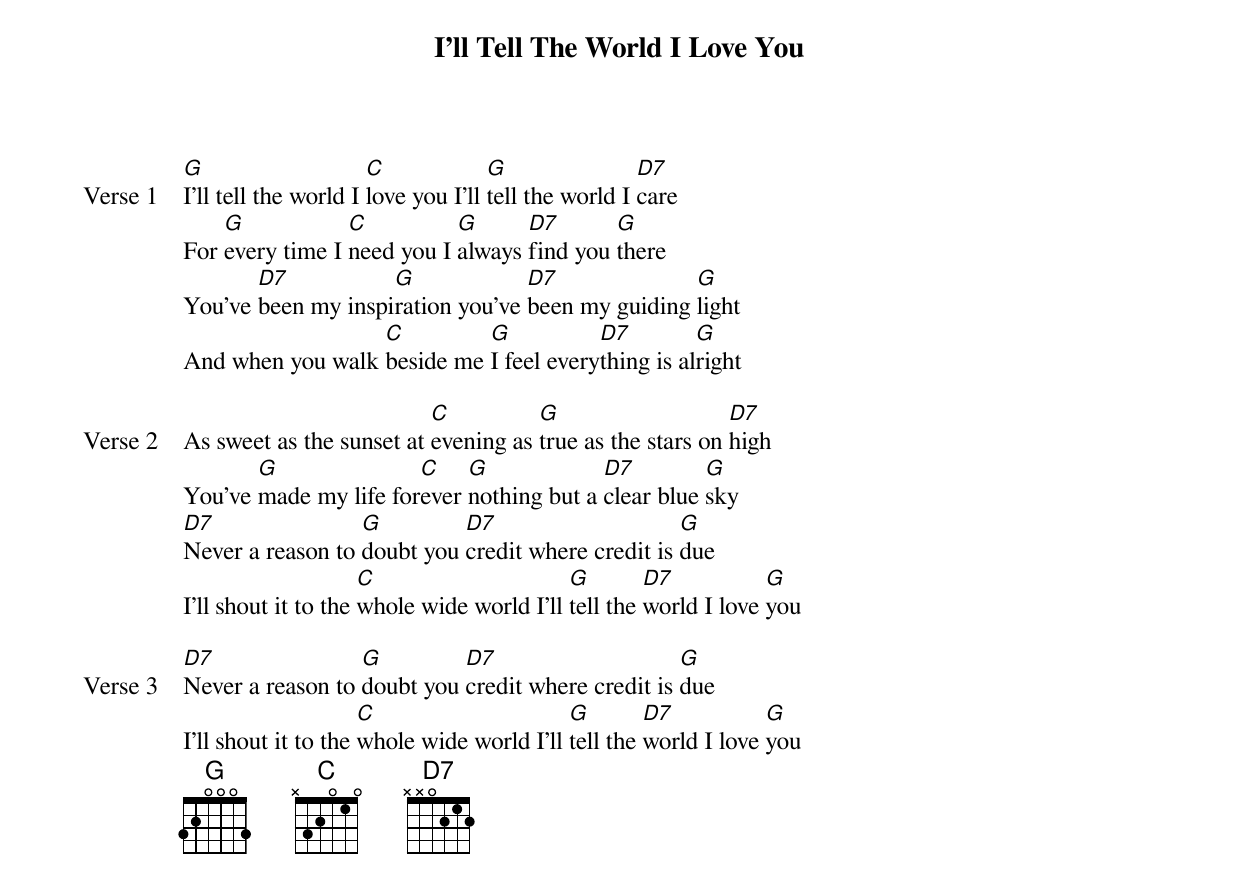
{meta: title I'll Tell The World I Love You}
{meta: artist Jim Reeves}
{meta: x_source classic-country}
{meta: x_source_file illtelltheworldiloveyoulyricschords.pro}
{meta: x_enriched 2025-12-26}

{start_of_verse: Verse 1}
[G]I'll tell the world I [C]love you I'll [G]tell the world I [D7]care
For [G]every time I [C]need you I [G]always [D7]find you [G]there
You've [D7]been my inspi[G]ration you've [D7]been my guiding [G]light
And when you walk [C]beside me [G]I feel every[D7]thing is al[G]right
{end_of_verse}

{start_of_verse: Verse 2}
As sweet as the sunset at [C]evening as [G]true as the stars on [D7]high
You've [G]made my life for[C]ever [G]nothing but a [D7]clear blue [G]sky
[D7]Never a reason to [G]doubt you [D7]credit where credit is [G]due
I'll shout it to the [C]whole wide world I'll [G]tell the [D7]world I love [G]you
{end_of_verse}

{start_of_verse: Verse 3}
[D7]Never a reason to [G]doubt you [D7]credit where credit is [G]due
I'll shout it to the [C]whole wide world I'll [G]tell the [D7]world I love [G]you
{end_of_verse}
